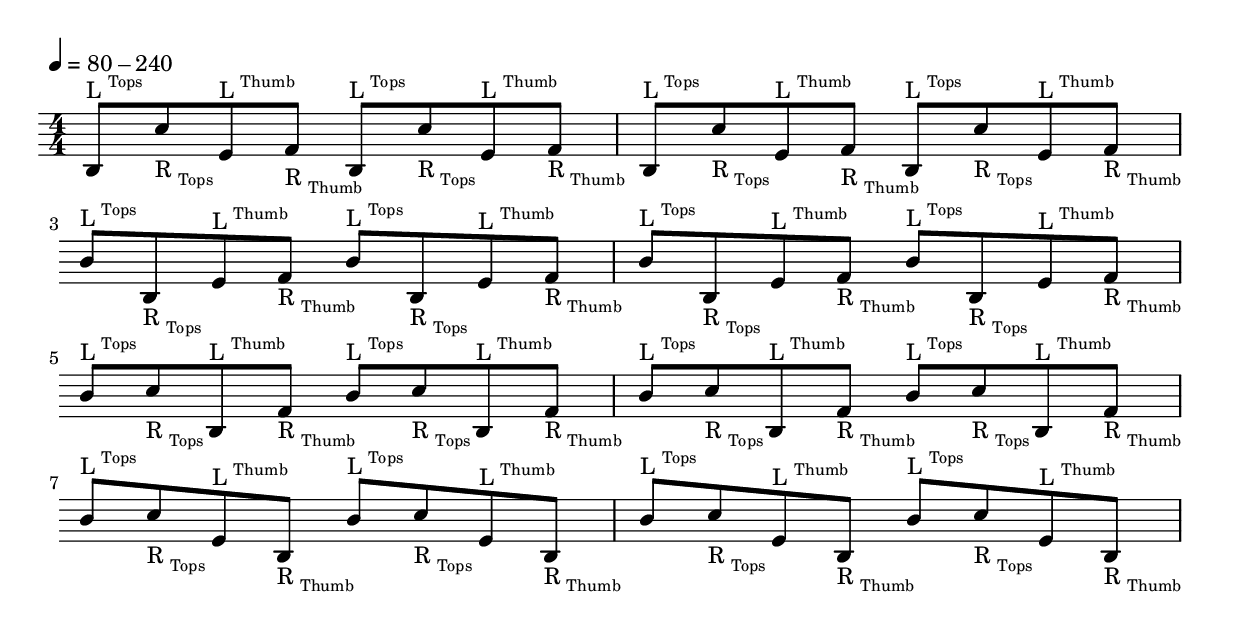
\version "2.24.1"
\include "../global.ly"

\layout {
  indent = -3.5
}

\relative {
  \defaultScoreSettings
  \tempo 4 = 80 - 240
  \time 4/4

  \repeat unfold 4 {  b8^\LTopsTop  c'_\RTopsBtm  e,^\LThumbTop  f_\RThumbBtm } \break
  \repeat unfold 4 {  b8^\LTopsTop  b,_\RTopsBtm   e^\LThumbTop  f_\RThumbBtm } \break
  \repeat unfold 4 {  b8^\LTopsTop   c_\RTopsBtm  b,^\LThumbTop f'_\RThumbBtm } \break
  \repeat unfold 4 {  b8^\LTopsTop   c_\RTopsBtm  e,^\LThumbTop  b_\RThumbBtm } \break
}